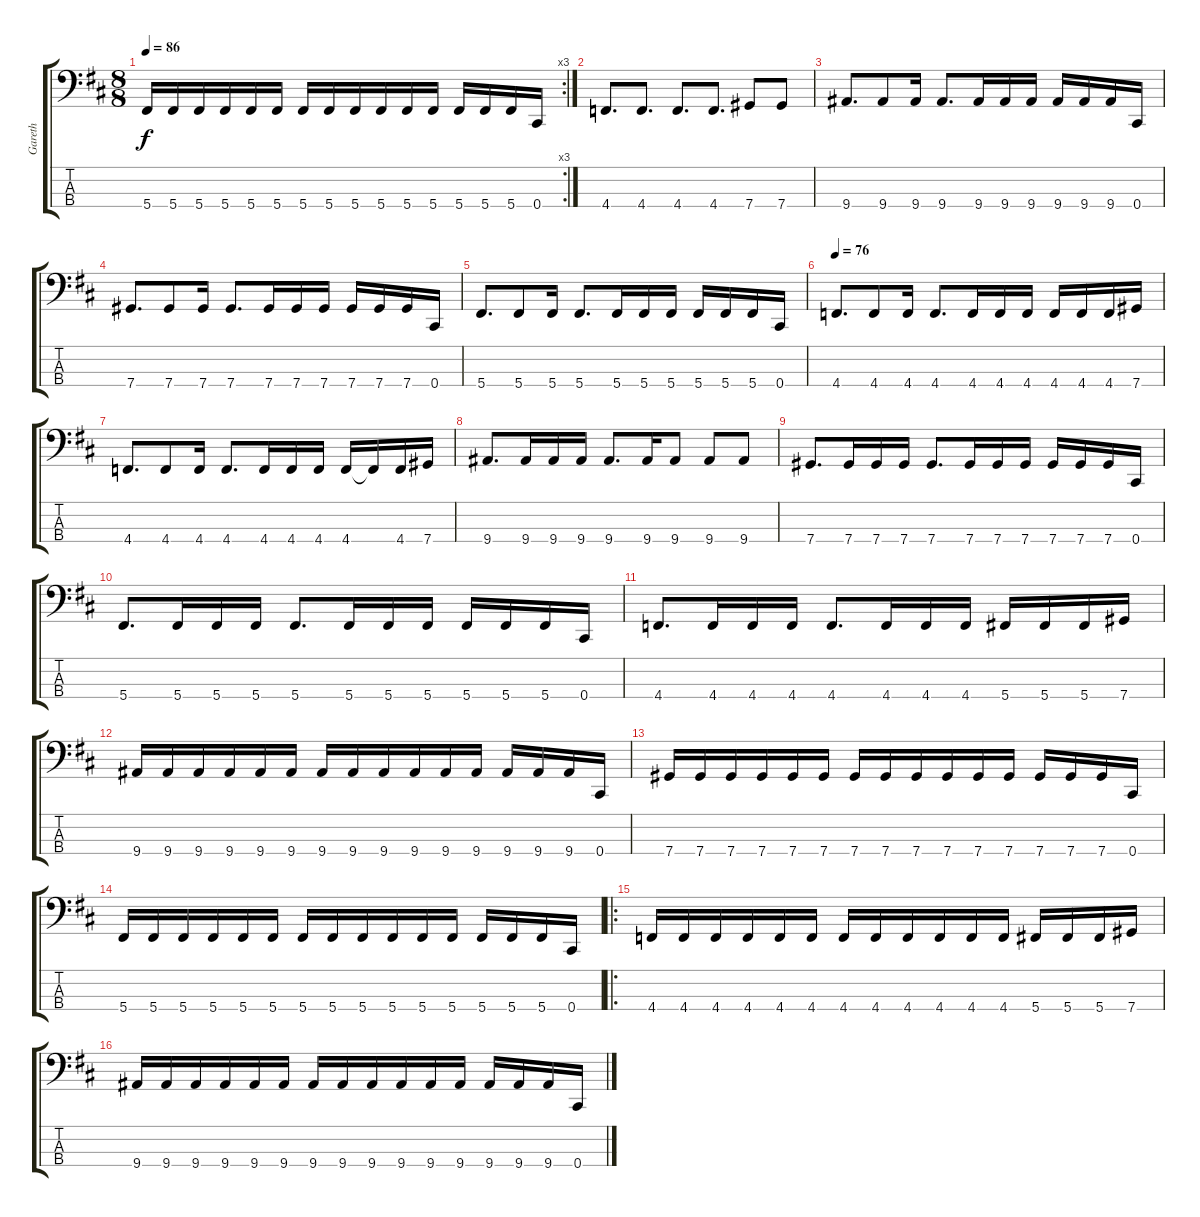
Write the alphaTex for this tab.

\track ("Gareth" "Gareth") {instrument electricbasspick}
\staff {score tabs}
\tuning (Gb2 Db2 Ab1 Db1) {hide}
\rc 3
\ts (8 8)
\tempo 86
\clef f4
\ks d
5.4.16{dy f} 5.4.16 5.4.16 5.4.16 5.4.16 5.4.16 5.4.16 5.4.16 5.4.16 5.4.16 5.4.16 5.4.16 5.4.16 5.4.16 5.4.16 0.4.16 |
4.4.8{d} 4.4.8{d} 4.4.8{d} 4.4.8{d} 7.4.8 7.4.8 |
9.4.8{d} 9.4.8 9.4.16 9.4.8{d} 9.4.16 9.4.16 9.4.16 9.4.16 9.4.16 9.4.16 0.4.16 |
7.4.8{d} 7.4.8 7.4.16 7.4.8{d} 7.4.16 7.4.16 7.4.16 7.4.16 7.4.16 7.4.16 0.4.16 |
5.4.8{d} 5.4.8 5.4.16 5.4.8{d} 5.4.16 5.4.16 5.4.16 5.4.16 5.4.16 5.4.16 0.4.16 |
\tempo 76
4.4.8{d} 4.4.8 4.4.16 4.4.8{d} 4.4.16 4.4.16 4.4.16 4.4.16 4.4.16 4.4.16 7.4.16 |
4.4.8{d} 4.4.8 4.4.16 4.4.8{d} 4.4.16 4.4.16 4.4.16 4.4.16 4.4{t}.16 4.4.16 7.4.16 |
9.4.8{d} 9.4.16 9.4.16 9.4.16 9.4.8{d} 9.4.16 9.4.8 9.4.8 9.4.8 |
7.4.8{d} 7.4.16 7.4.16 7.4.16 7.4.8{d} 7.4.16 7.4.16 7.4.16 7.4.16 7.4.16 7.4.16 0.4.16 |
5.4.8{d} 5.4.16 5.4.16 5.4.16 5.4.8{d} 5.4.16 5.4.16 5.4.16 5.4.16 5.4.16 5.4.16 0.4.16 |
4.4.8{d} 4.4.16 4.4.16 4.4.16 4.4.8{d} 4.4.16 4.4.16 4.4.16 5.4.16 5.4.16 5.4.16 7.4.16 |
9.4.16 9.4.16 9.4.16 9.4.16 9.4.16 9.4.16 9.4.16 9.4.16 9.4.16 9.4.16 9.4.16 9.4.16 9.4.16 9.4.16 9.4.16 0.4.16 |
7.4.16 7.4.16 7.4.16 7.4.16 7.4.16 7.4.16 7.4.16 7.4.16 7.4.16 7.4.16 7.4.16 7.4.16 7.4.16 7.4.16 7.4.16 0.4.16 |
5.4.16 5.4.16 5.4.16 5.4.16 5.4.16 5.4.16 5.4.16 5.4.16 5.4.16 5.4.16 5.4.16 5.4.16 5.4.16 5.4.16 5.4.16 0.4.16 |
\ro
4.4.16 4.4.16 4.4.16 4.4.16 4.4.16 4.4.16 4.4.16 4.4.16 4.4.16 4.4.16 4.4.16 4.4.16 5.4.16 5.4.16 5.4.16 7.4.16 |
9.4.16 9.4.16 9.4.16 9.4.16 9.4.16 9.4.16 9.4.16 9.4.16 9.4.16 9.4.16 9.4.16 9.4.16 9.4.16 9.4.16 9.4.16 0.4.16
